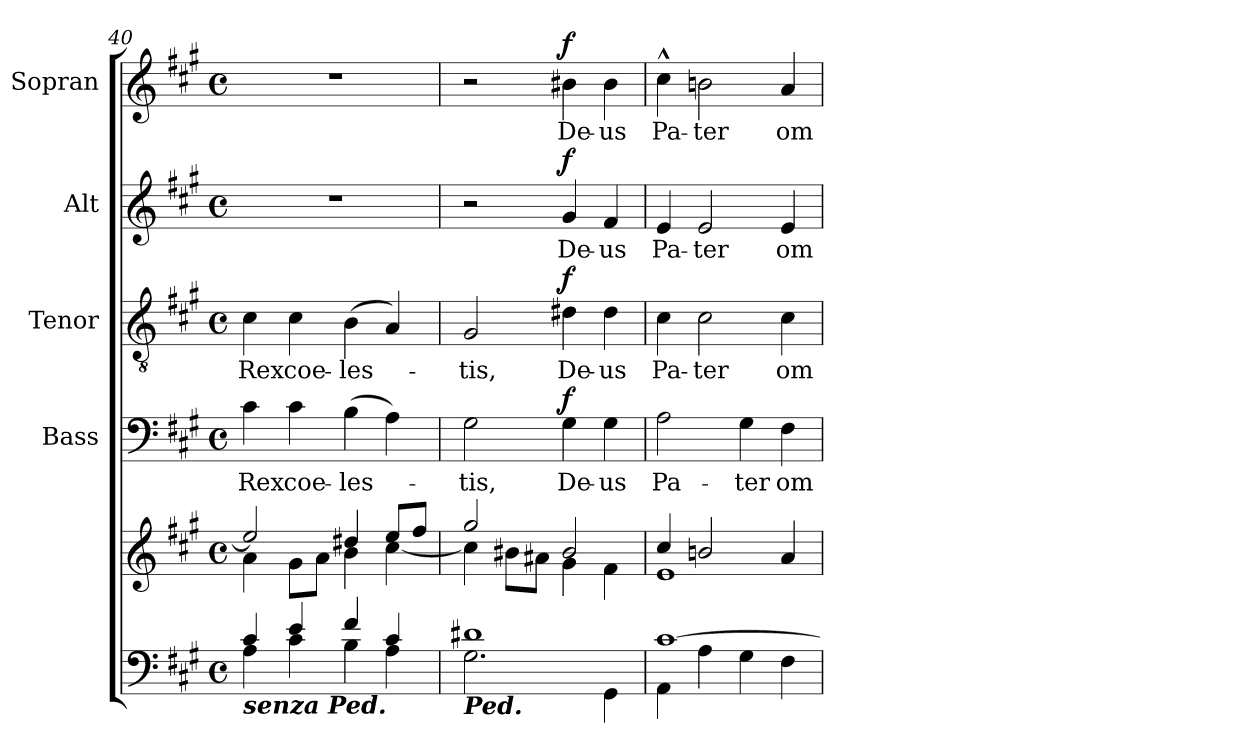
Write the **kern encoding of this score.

**kern	**kern	**kern	**text	**dynam	**kern	**text	**dynam	**kern	**text	**dynam	**kern	**text	**dynam
*part5	*part5	*part4	*part4	*part4	*part3	*part3	*part3	*part2	*part2	*part2	*part1	*part1	*part1
*staff6	*staff5	*staff4	*staff4	*staff4	*staff3	*staff3	*staff3	*staff2	*staff2	*staff2	*staff1	*staff1	*staff1
*	*	*I"Bass	*	*	*I"Tenor	*	*	*I"Alt	*	*	*I"Sopran	*	*
*	*	*I'B.	*	*	*I'T.	*	*	*I'A.	*	*	*I'S.	*	*
*clefF4	*clefG2	*clefF4	*	*	*clefGv2	*	*	*clefG2	*	*	*clefG2	*	*
*k[f#c#g#]	*k[f#c#g#]	*k[f#c#g#]	*	*	*k[f#c#g#]	*	*	*k[f#c#g#]	*	*	*k[f#c#g#]	*	*
*A:	*A:	*A:	*	*	*A:	*	*	*A:	*	*	*A:	*	*
*M4/4	*M4/4	*M4/4	*	*	*M4/4	*	*	*M4/4	*	*	*M4/4	*	*
*met(c)	*met(c)	*met(c)	*	*	*met(c)	*	*	*met(c)	*	*	*met(c)	*	*
=40	=40	=40	=40	=40	=40	=40	=40	=40	=40	=40	=40	=40	=40
*^	*^	*	*	*	*	*	*	*	*	*	*	*	*
!LO:TX:b:Bi:t=senza Ped.	!	!	!	!	!	!	!	!	!	!	!	!	!	!	!
!	!	!	!	!	!LO:LY:b	!	!	!LO:LY:b	!	!	!	!	!	!	!
4c#/	4A\	2ee/]	4a\	4c#\	Rex	.	4c#\	Rex	.	1r	.	.	1r	.	.
!	!	!	!	!	!LO:LY:b	!	!	!LO:LY:b	!	!	!	!	!	!	!
4e/	4c#\	.	8g#\L	4c#\	coe-	.	4c#\	coe-	.	.	.	.	.	.	.
.	.	.	8a\J	.	.	.	.	.	.	.	.	.	.	.	.
!	!	!	!	!	!LO:LY:b	!	!	!LO:LY:b	!	!	!	!	!	!	!
4f#/	4B\	4dd#X/	4b\	(>4B\	-les-	.	(>4B\	-les-	.	.	.	.	.	.	.
4c#/	4A\	8ee/L	[<4cc#\	4A\)	.	.	4A/)	.	.	.	.	.	.	.	.
.	.	8ff#/J	.	.	.	.	.	.	.	.	.	.	.	.	.
!!LO:PB:g=z
=41	=41	=41	=41	=41	=41	=41	=41	=41	=41	=41	=41	=41	=41	=41	=41
!LO:TX:b:Bi:t=Ped.	!	!	!	!	!	!	!	!	!	!	!	!	!	!	!
!	!	!	!	!	!LO:LY:b	!	!	!LO:LY:b	!	!	!	!	!	!	!
1d#X	2.G#\	2gg#/	4cc#\]	2G#\	-tis,	.	2G#/	-tis,	.	2r	.	.	2r	.	.
.	.	.	8b#X\L	.	.	.	.	.	.	.	.	.	.	.	.
.	.	.	8a#X\J	.	.	.	.	.	.	.	.	.	.	.	.
!	!	!	!	!	!LO:LY:b	!LO:DY:a	!	!LO:LY:b	!LO:DY:a	!	!LO:LY:b	!LO:DY:a	!	!LO:LY:b	!LO:DY:a
.	.	2b#/	4g#\	4G#\	De-	f	4d#X\	De-	f	4g#/	De-	f	4b#X\	De-	f
!	!	!	!	!	!LO:LY:b	!	!	!LO:LY:b	!	!	!LO:LY:b	!	!	!LO:LY:b	!
.	4GG#\	.	4f#\	4G#\	-us	.	4d#\	-us	.	4f#/	-us	.	4b#\	-us	.
=42	=42	=42	=42	=42	=42	=42	=42	=42	=42	=42	=42	=42	=42	=42	=42
!	!	!	!	!	!LO:LY:b	!	!	!LO:LY:b	!	!	!LO:LY:b	!	!	!LO:LY:b	!
[>1c#	4AA\	4cc#/	1e	2A\	Pa-	.	4c#\	Pa-	.	4e/	Pa-	.	4cc#^^>\	Pa-	.
!	!	!	!	!	!	!	!	!LO:LY:b	!	!	!LO:LY:b	!	!	!LO:LY:b	!
.	4A\	2bn/	.	.	.	.	2c#\	-ter	.	2e/	-ter	.	2bn\	-ter	.
!	!	!	!	!	!LO:LY:b	!	!	!	!	!	!	!	!	!	!
.	4G#\	.	.	4G#\	-ter	.	.	.	.	.	.	.	.	.	.
!	!	!	!	!	!LO:LY:b	!	!	!LO:LY:b	!	!	!LO:LY:b	!	!	!LO:LY:b	!
.	4F#\	4a/	.	4F#\	om-	.	4c#\	om-	.	4e/	om-	.	4a/	om-	.
*v	*v	*	*	*	*	*	*	*	*	*	*	*	*	*	*
*	*v	*v	*	*	*	*	*	*	*	*	*	*	*	*
=	=	=	=	=	=	=	=	=	=	=	=	=	=
*-	*-	*-	*-	*-	*-	*-	*-	*-	*-	*-	*-	*-	*-
